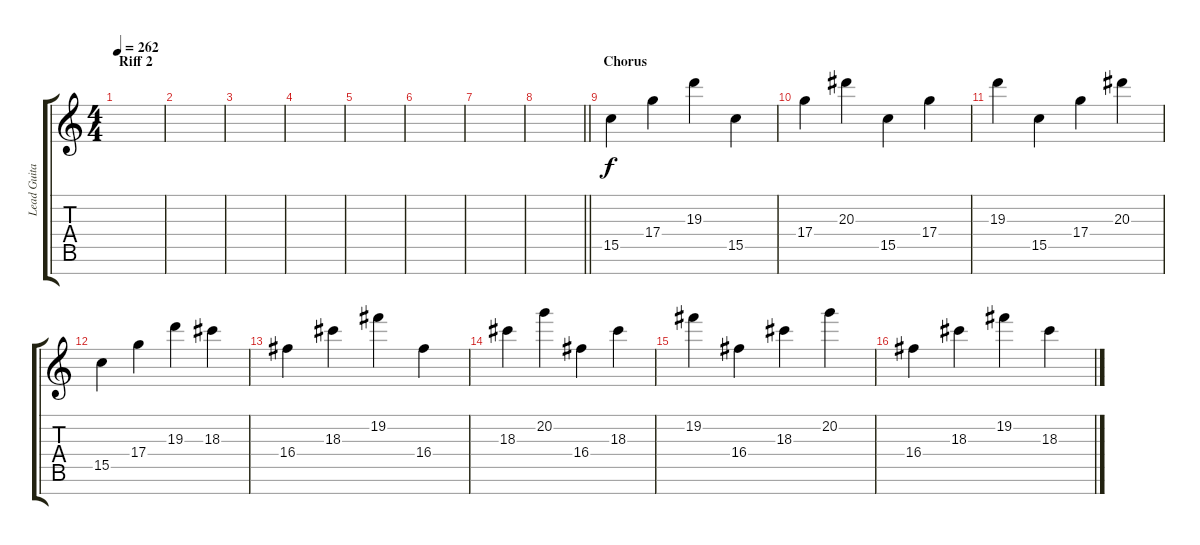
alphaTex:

\track ("Lead Guitar" "Lead Guita") {instrument distortionguitar}
\staff {score tabs}
\tuning (E4 B3 G3 D3 A2 E2 B1) {hide}
\ts (4 4)
\section ("" "Riff 2")
\tempo 262
\clef g2
\ks c
|
|
|
|
|
|
|
\barLineRight lightlight
|
\section ("" "Chorus")
15.5.4 17.4.4 19.3.4 15.5.4 |
17.4.4 20.3.4 15.5.4 17.4.4 |
19.3.4 15.5.4 17.4.4 20.3.4 |
15.5.4 17.4.4 19.3.4 18.3.4 |
16.4.4 18.3.4 19.2.4 16.4.4 |
18.3.4 20.2.4 16.4.4 18.3.4 |
19.2.4 16.4.4 18.3.4 20.2.4 |
16.4.4 18.3.4 19.2.4 18.3.4
